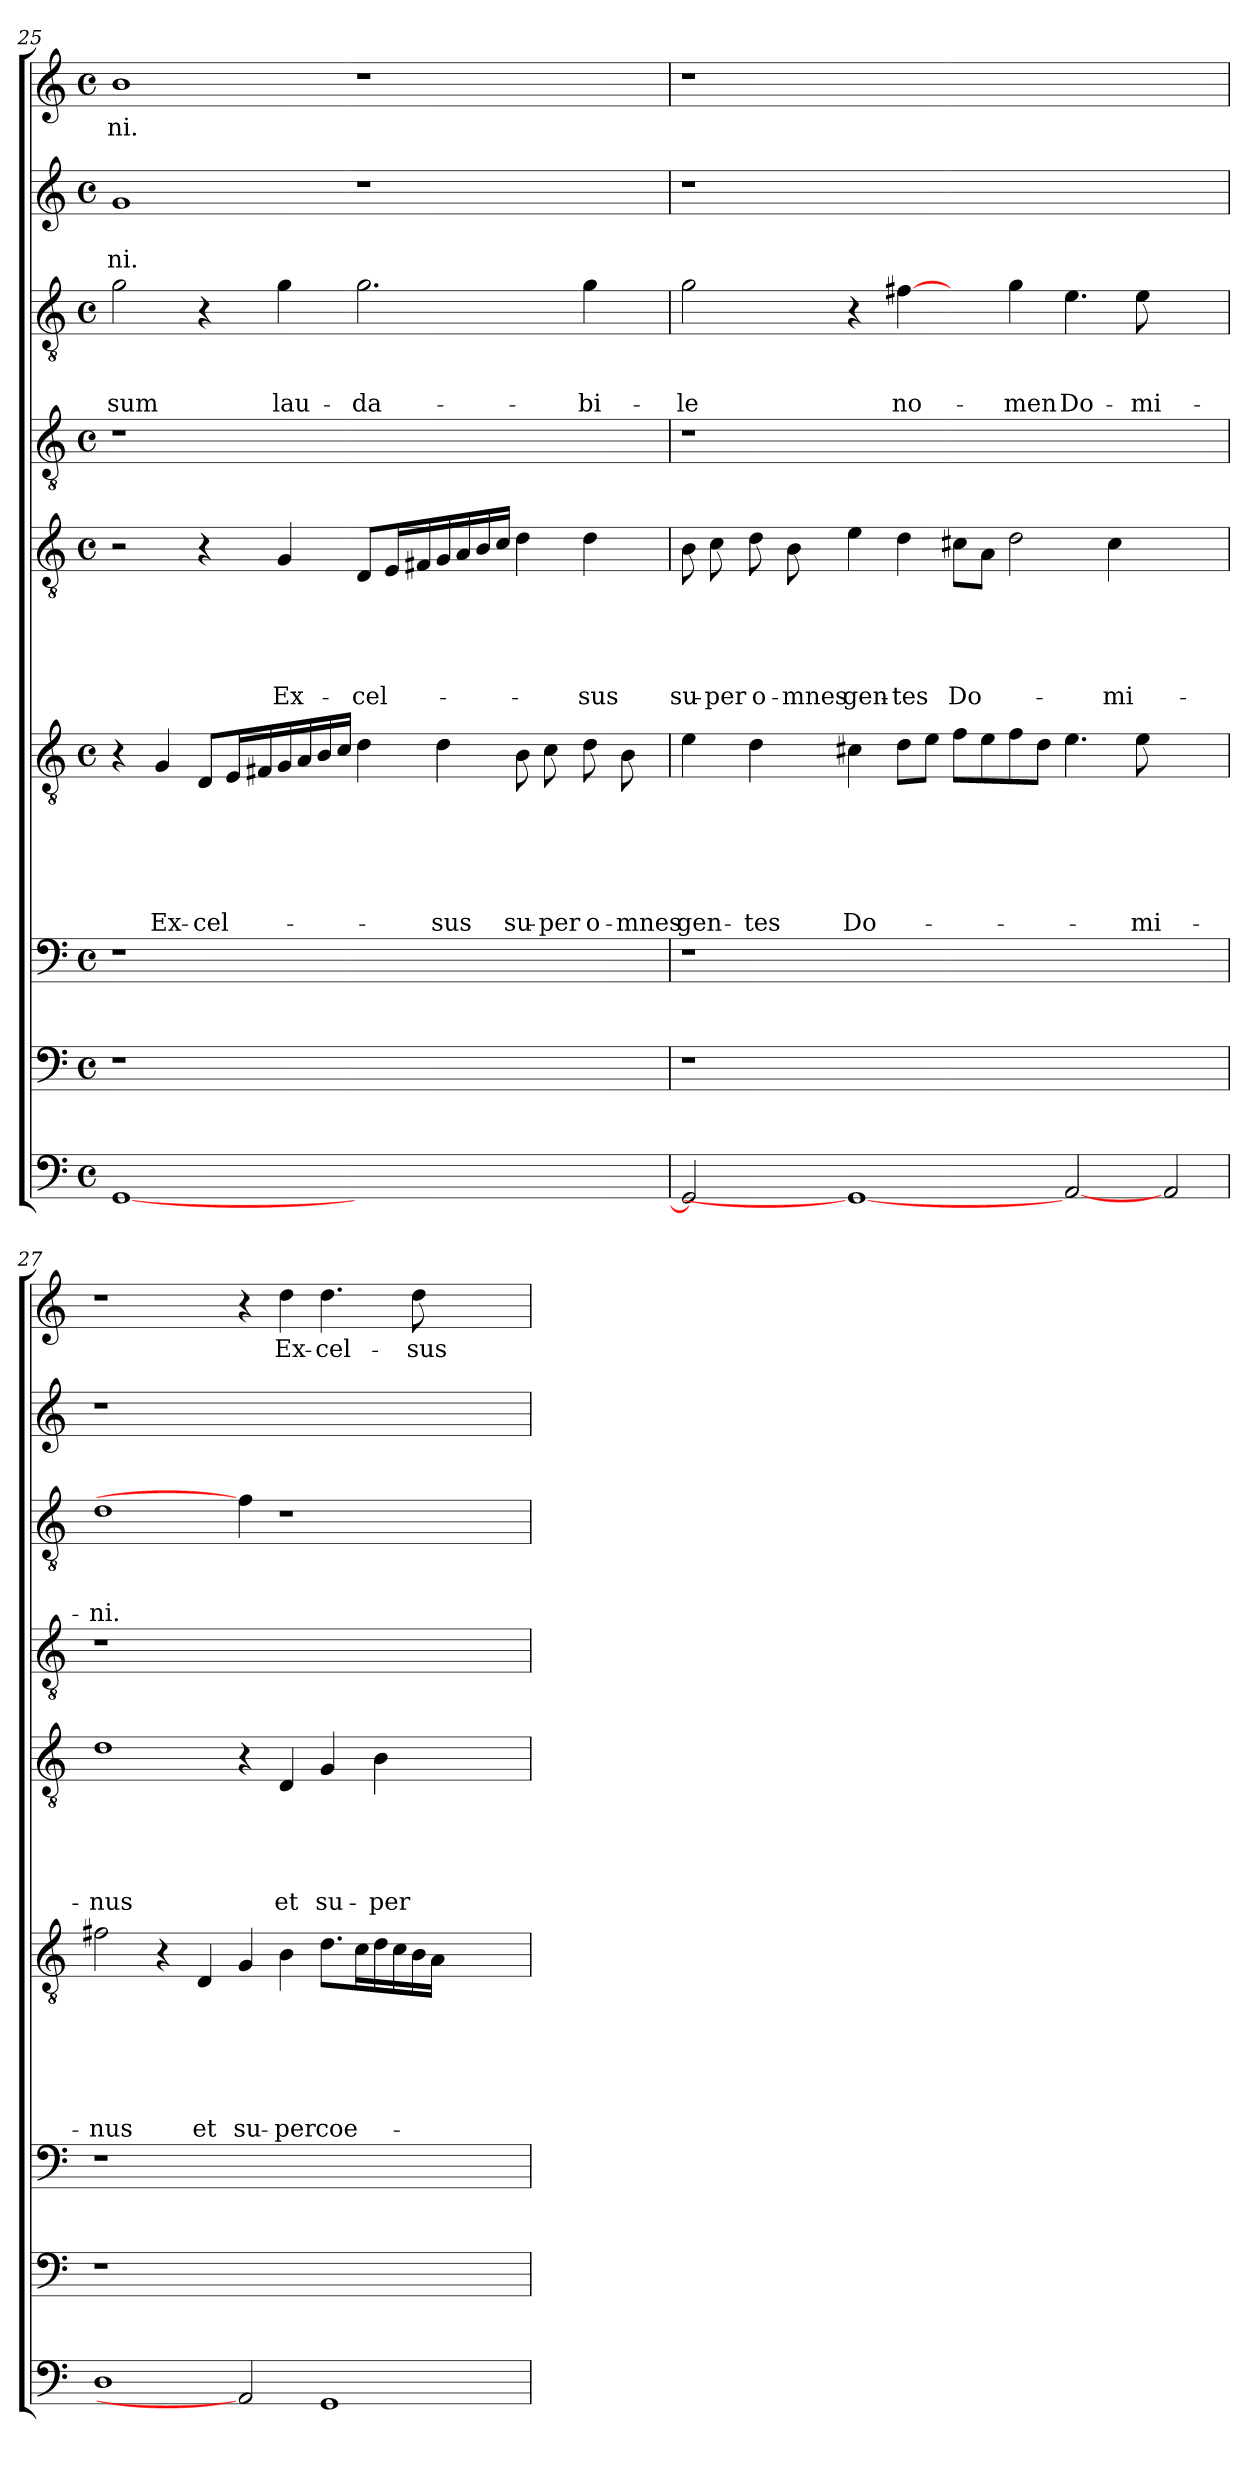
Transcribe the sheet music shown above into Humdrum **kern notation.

**kern	**kern	**kern	**kern	**text	**text	**text	**text	**text	**text	**kern	**text	**text	**text	**text	**text	**kern	**kern	**text	**text	**text	**kern	**text	**text	**kern	**text
*part9	*part8	*part7	*part6	*part6	*part6	*part6	*part6	*part6	*part6	*part5	*part5	*part5	*part5	*part5	*part5	*part4	*part3	*part3	*part3	*part3	*part2	*part2	*part2	*part1	*part1
*staff9	*staff8	*staff7	*staff6	*staff6	*staff6	*staff6	*staff6	*staff6	*staff6	*staff5	*staff5	*staff5	*staff5	*staff5	*staff5	*staff4	*staff3	*staff3	*staff3	*staff3	*staff2	*staff2	*staff2	*staff1	*staff1
*clefF4	*clefF4	*clefF4	*clefGv2	*	*	*	*	*	*	*clefGv2	*	*	*	*	*	*clefGv2	*clefGv2	*	*	*	*clefG2	*	*	*clefG2	*
*k[]	*k[]	*k[]	*k[]	*	*	*	*	*	*	*k[]	*	*	*	*	*	*k[]	*k[]	*	*	*	*k[]	*	*	*k[]	*
*C:	*C:	*C:	*C:	*	*	*	*	*	*	*C:	*	*	*	*	*	*C:	*C:	*	*	*	*C:	*	*	*C:	*
*M4/4	*M4/4	*M4/4	*M4/4	*	*	*	*	*	*	*M4/4	*	*	*	*	*	*M4/4	*M4/4	*	*	*	*M4/4	*	*	*M4/4	*
*met(c)	*met(c)	*met(c)	*met(c)	*	*	*	*	*	*	*met(c)	*	*	*	*	*	*met(c)	*met(c)	*	*	*	*met(c)	*	*	*met(c)	*
=25	=25	=25	=25	=25	=25	=25	=25	=25	=25	=25	=25	=25	=25	=25	=25	=25	=25	=25	=25	=25	=25	=25	=25	=25	=25
[1GG	1r	1r	4r	.	.	.	.	.	.	2r	.	.	.	.	.	1r	2g\	.	.	-sum	1g	.	-ni.	1b	-ni.
.	.	.	4G/	.	.	.	.	.	Ex-	.	.	.	.	.	.	.	.	.	.	.	.	.	.	.	.
.	.	.	8D/L	.	.	.	.	.	-cel-	4r	.	.	.	.	.	.	4r	.	.	.	.	.	.	.	.
.	.	.	16E/L	.	.	.	.	.	.	.	.	.	.	.	.	.	.	.	.	.	.	.	.	.	.
.	.	.	16F#X/	.	.	.	.	.	.	.	.	.	.	.	.	.	.	.	.	.	.	.	.	.	.
.	.	.	16G/	.	.	.	.	.	.	4G/	.	.	.	.	Ex-	.	4g\	.	.	lau-	.	.	.	.	.
.	.	.	16A/	.	.	.	.	.	.	.	.	.	.	.	.	.	.	.	.	.	.	.	.	.	.
.	.	.	16B/	.	.	.	.	.	.	.	.	.	.	.	.	.	.	.	.	.	.	.	.	.	.
.	.	.	16c/JJ	.	.	.	.	.	.	.	.	.	.	.	.	.	.	.	.	.	.	.	.	.	.
1ryy	1ryy	1ryy	4d\	.	.	.	.	.	.	8D/L	.	.	.	.	-cel-	1ryy	2.g\	.	.	-da-	1r	.	.	1r	.
.	.	.	.	.	.	.	.	.	.	16E/L	.	.	.	.	.	.	.	.	.	.	.	.	.	.	.
.	.	.	.	.	.	.	.	.	.	16F#X/	.	.	.	.	.	.	.	.	.	.	.	.	.	.	.
.	.	.	4d\	.	.	.	.	.	-sus	16G/	.	.	.	.	.	.	.	.	.	.	.	.	.	.	.
.	.	.	.	.	.	.	.	.	.	16A/	.	.	.	.	.	.	.	.	.	.	.	.	.	.	.
.	.	.	.	.	.	.	.	.	.	16B/	.	.	.	.	.	.	.	.	.	.	.	.	.	.	.
.	.	.	.	.	.	.	.	.	.	16c/JJ	.	.	.	.	.	.	.	.	.	.	.	.	.	.	.
.	.	.	8B\	.	.	.	.	.	su-	4d\	.	.	.	.	.	.	.	.	.	.	.	.	.	.	.
.	.	.	8c\	.	.	.	.	.	-per	.	.	.	.	.	.	.	.	.	.	.	.	.	.	.	.
.	.	.	8d\	.	.	.	.	.	o-	4d\	.	.	.	.	-sus	.	4g\	.	.	-bi-	.	.	.	.	.
.	.	.	8B\	.	.	.	.	.	-mnes	.	.	.	.	.	.	.	.	.	.	.	.	.	.	.	.
=26	=26	=26	=26	=26	=26	=26	=26	=26	=26	=26	=26	=26	=26	=26	=26	=26	=26	=26	=26	=26	=26	=26	=26	=26	=26
2GG/]	1r	1r	4e\	.	.	.	.	.	gen-	8B\	.	.	.	.	su-	1r	2g\	.	.	-le	1r	.	.	1r	.
.	.	.	.	.	.	.	.	.	.	8c\	.	.	.	.	-per	.	.	.	.	.	.	.	.	.	.
.	.	.	4d\	.	.	.	.	.	-tes	8d\	.	.	.	.	o-	.	.	.	.	.	.	.	.	.	.
.	.	.	.	.	.	.	.	.	.	8B\	.	.	.	.	-mnes	.	.	.	.	.	.	.	.	.	.
1GG_	.	.	4c#X\	.	.	.	.	.	Do-	4e\	.	.	.	.	gen-	.	4r	.	.	.	.	.	.	.	.
.	.	.	8d\L	.	.	.	.	.	.	4d\	.	.	.	.	-tes	.	[4f#X\	.	.	no-	.	.	.	.	.
.	.	.	8e\J	.	.	.	.	.	.	.	.	.	.	.	.	.	.	.	.	.	.	.	.	.	.
.	1.ryy	1.ryy	8f\L	.	.	.	.	.	.	8c#X\L	.	.	.	.	Do-	1.ryy	4ryy	.	.	.	1.ryy	.	.	1.ryy	.
.	.	.	8e\	.	.	.	.	.	.	8A\J	.	.	.	.	.	.	.	.	.	.	.	.	.	.	.
.	.	.	8f\	.	.	.	.	.	.	2d\	.	.	.	.	.	.	4g\	.	.	-men	.	.	.	.	.
.	.	.	8d\J	.	.	.	.	.	.	.	.	.	.	.	.	.	.	.	.	.	.	.	.	.	.
[2AA	.	.	4.e\	.	.	.	.	.	.	.	.	.	.	.	.	.	4.e\	.	.	Do-	.	.	.	.	.
.	.	.	.	.	.	.	.	.	.	4c#\	.	.	.	.	-mi-	.	.	.	.	.	.	.	.	.	.
.	.	.	8e\	.	.	.	.	.	-mi-	.	.	.	.	.	.	.	8e\	.	.	-mi-	.	.	.	.	.
2AA/	.	.	2ryy	.	.	.	.	.	.	2ryy	.	.	.	.	.	.	2ryy	.	.	.	.	.	.	.	.
!!LO:LB:g=z
=27	=27	=27	=27	=27	=27	=27	=27	=27	=27	=27	=27	=27	=27	=27	=27	=27	=27	=27	=27	=27	=27	=27	=27	=27	=27
1D	1r	1r	2f#X\	.	.	.	.	.	-nus	1d	.	.	.	.	-nus	1r	1d	.	.	-ni.	1r	.	.	1r	.
.	.	.	4r	.	.	.	.	.	.	.	.	.	.	.	.	.	.	.	.	.	.	.	.	.	.
.	.	.	4D/	.	.	.	.	.	et	.	.	.	.	.	.	.	.	.	.	.	.	.	.	.	.
2AA]	1.ryy	1.ryy	4G/	.	.	.	.	.	su-	4r	.	.	.	.	.	1.ryy	4f#\]	.	.	.	1.ryy	.	.	4r	.
.	.	.	4B\	.	.	.	.	.	-per	4D/	.	.	.	.	et	.	1r	.	.	.	.	.	.	4dd\	Ex-
1GG	.	.	8.d\L	.	.	.	.	.	coe-	4G/	.	.	.	.	su-	.	.	.	.	.	.	.	.	4.dd\	-cel-
.	.	.	16c\L	.	.	.	.	.	.	.	.	.	.	.	.	.	.	.	.	.	.	.	.	.	.
.	.	.	16d\	.	.	.	.	.	.	4B\	.	.	.	.	-per	.	.	.	.	.	.	.	.	.	.
.	.	.	16c\	.	.	.	.	.	.	.	.	.	.	.	.	.	.	.	.	.	.	.	.	.	.
.	.	.	16B\	.	.	.	.	.	.	.	.	.	.	.	.	.	.	.	.	.	.	.	.	8dd\	-sus
.	.	.	16A\JJ	.	.	.	.	.	.	.	.	.	.	.	.	.	.	.	.	.	.	.	.	.	.
.	.	.	2ryy	.	.	.	.	.	.	2ryy	.	.	.	.	.	.	.	.	.	.	.	.	.	2ryy	.
.	.	.	.	.	.	.	.	.	.	.	.	.	.	.	.	.	4ryy	.	.	.	.	.	.	.	.
=	=	=	=	=	=	=	=	=	=	=	=	=	=	=	=	=	=	=	=	=	=	=	=	=	=
*-	*-	*-	*-	*-	*-	*-	*-	*-	*-	*-	*-	*-	*-	*-	*-	*-	*-	*-	*-	*-	*-	*-	*-	*-	*-
